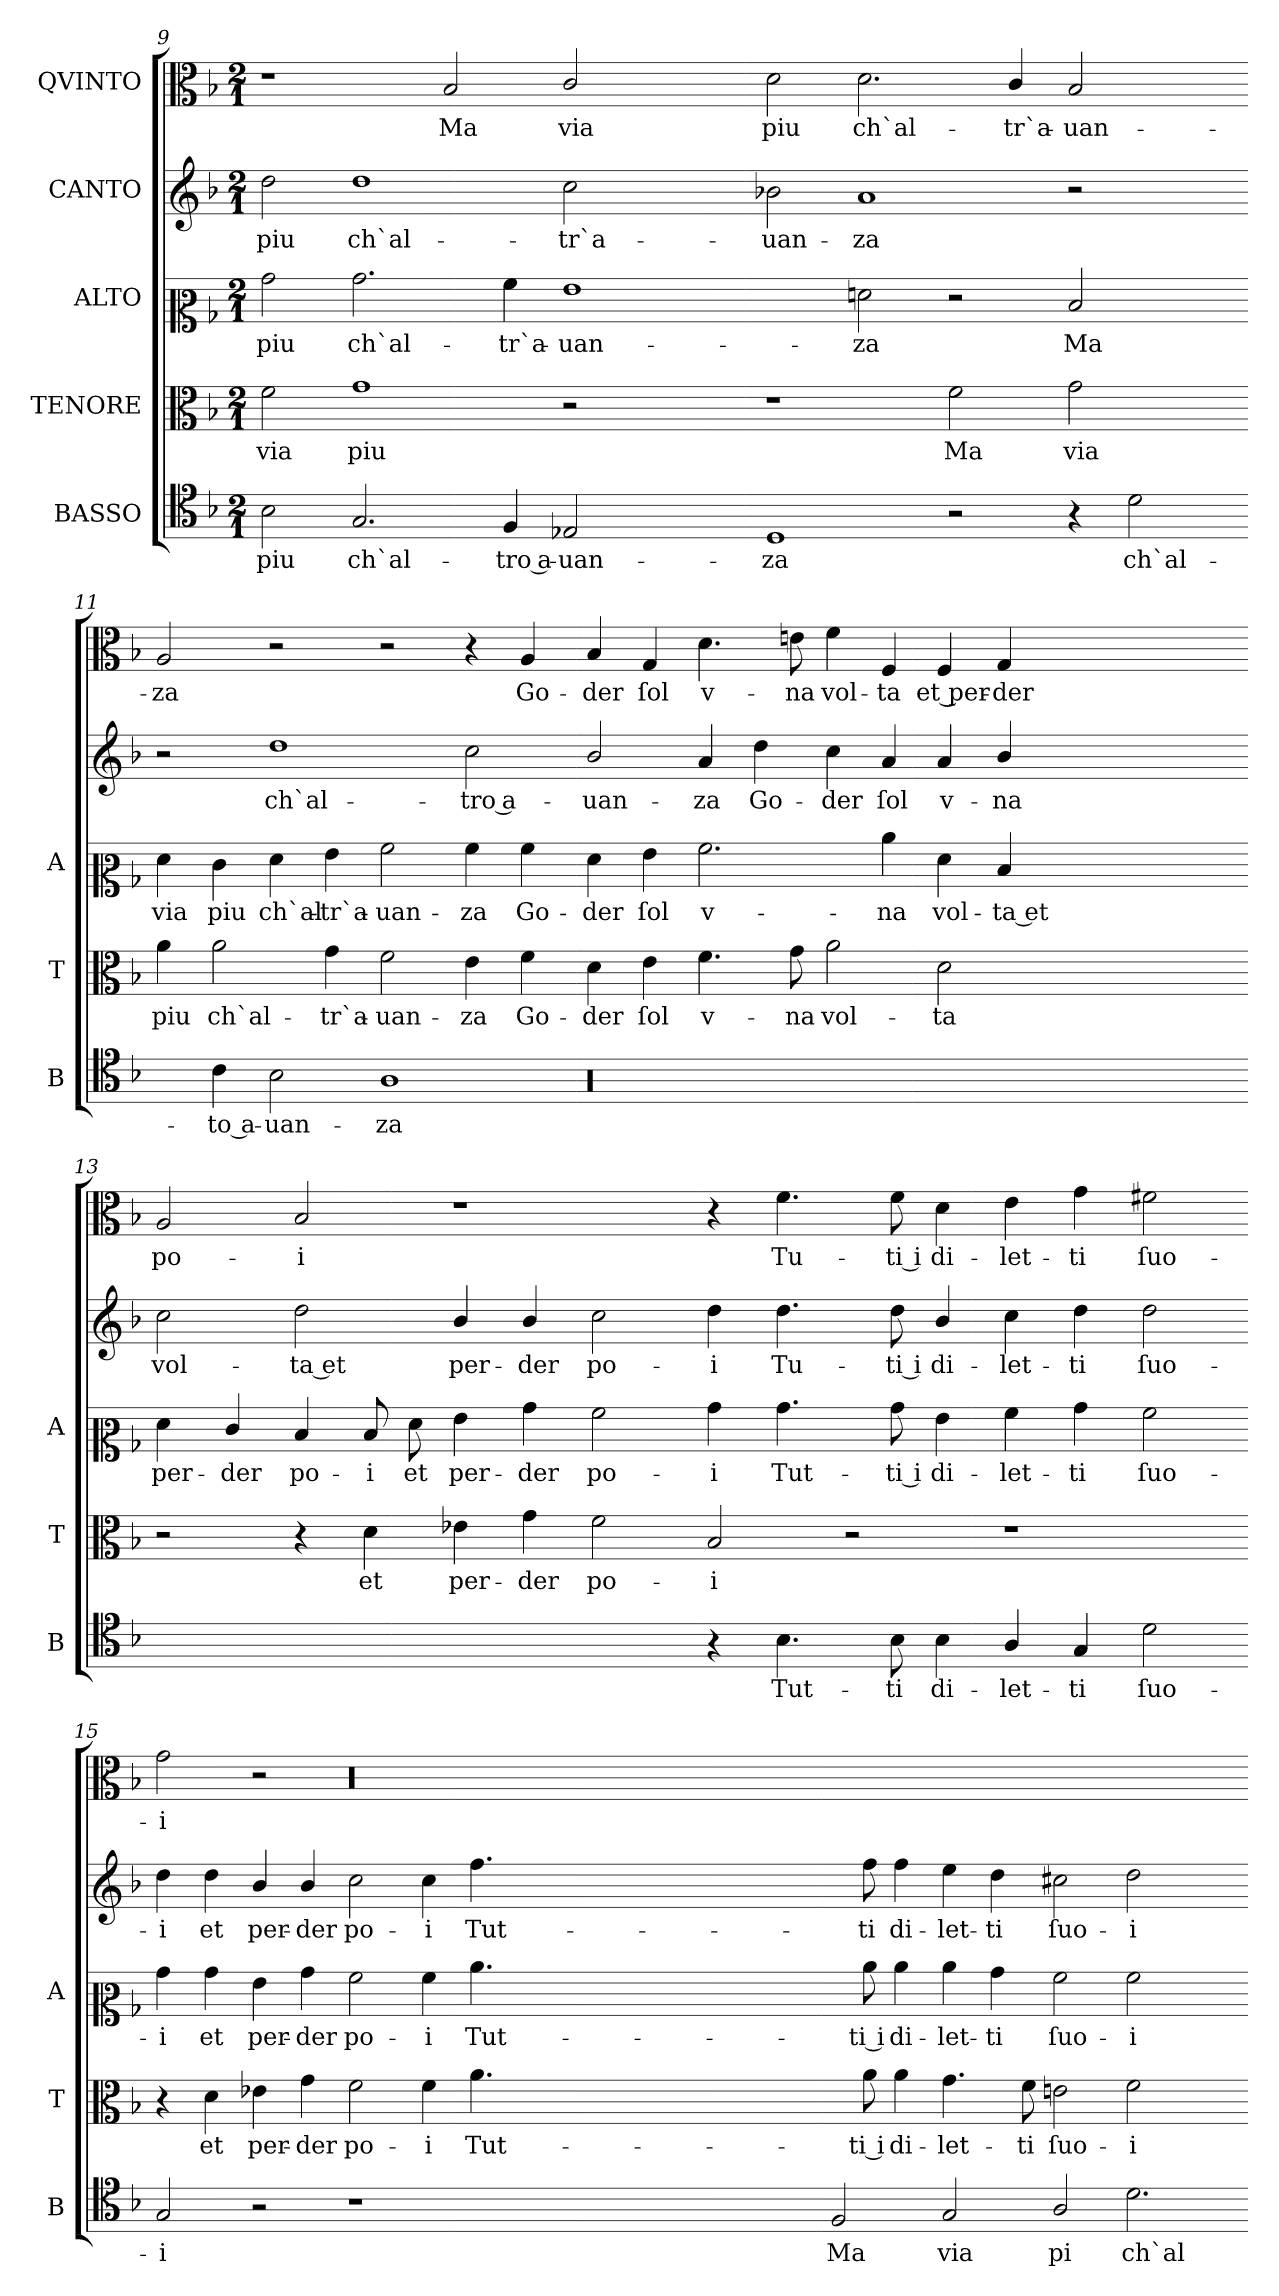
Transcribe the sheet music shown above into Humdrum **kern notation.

**kern	**text	**kern	**text	**kern	**text	**kern	**text	**kern	**text
*part5	*part5	*part4	*part4	*part3	*part3	*part2	*part2	*part1	*part1
*staff5	*staff5	*staff4	*staff4	*staff3	*staff3	*staff2	*staff2	*staff1	*staff1
*I"BASSO	*	*I"TENORE	*	*I"ALTO	*	*I"CANTO	*	*I"QVINTO	*
*I'B	*	*I'T	*	*I'A	*	*	*	*	*
*clefC4	*	*clefC3	*	*clefC2	*	*clefG2	*	*clefC3	*
*k[b-]	*	*k[b-]	*	*k[b-]	*	*k[b-]	*	*k[b-]	*
*d:	*	*d:	*	*d:	*	*d:	*	*d:	*
*M2/1	*	*M2/1	*	*M2/1	*	*M2/1	*	*M2/1	*
=9	=9	=9	=9	=9	=9	=9	=9	=9	=9
2B-\	piu	2f\	via	2b-\	piu	2dd\	piu	1r	.
2.G/	ch`al-	1g	piu	2.b-\	ch`al-	1dd	ch`al-	.	.
.	.	.	.	.	.	.	.	2B-/	Ma
4F/	-tro a-	.	.	4a\	-tr`a-	.	.	.	.
2E-X/	-uan-	2r	.	1g\	-uan-	2cc\	-tr`a-	2c/	via
2ryy	.	2ryy	.	.	.	2ryy	.	2ryy	.
=10-	=10-	=10-	=10-	=10-	=10-	=10-	=10-	=10-	=10-
1D	-za	1r	.	2ryy	.	2b-X\	-uan-	2d\	piu
.	.	.	.	2fn\	-za	1a	-za	2.d\	ch`al-
2r	.	2f\	Ma	2r	.	.	.	.	.
.	.	.	.	.	.	.	.	4c/	-tr`a-
!	!	!	!	!	!LO:LY:i	!	!	!	!
4r	.	2g\	via	2d/	Ma	2r	.	2B-/	-uan-
2d\	ch`al-	.	.	.	.	.	.	.	.
.	.	4ryy	.	4ryy	.	4ryy	.	4ryy	.
=11-	=11-	=11-	=11-	=11-	=11-	=11-	=11-	=11-	=11-
!	!	!	!	!	!LO:LY:i	!	!	!	!
4ryy	.	4a\	piu	4f\	via	2r	.	2A/	-za
!	!	!	!	!	!LO:LY:i	!	!	!	!
4c\	-to a-	2a\	ch`al-	4e\	piu	.	.	.	.
!	!	!	!	!	!LO:LY:i	!	!	!	!
2B-\	-uan-	.	.	4f\	ch`al-	1dd	ch`al-	2r	.
!	!	!	!	!	!LO:LY:i	!	!	!	!
.	.	4g\	-tr`a-	4g\	-tr`a-	.	.	.	.
!	!	!	!	!	!LO:LY:i	!	!	!	!
1A	-za	2f\	-uan-	2a\	-uan-	.	.	2r	.
!	!	!	!	!	!LO:LY:i	!	!	!	!
.	.	4e\	-za	4a\	-za	2cc\	-tro a-	4r	.
.	.	4f\	Go-	4a\	Go-	.	.	4A/	Go-
=12-	=12-	=12-	=12-	=12-	=12-	=12-	=12-	=12-	=12-
00r	.	4d\	-der	4f\	-der	2b-/	-uan-	4B-/	-der
.	.	4e\	ſol	4g\	ſol	.	.	4G/	ſol
.	.	4.f\	v-	2.a\	v-	4a/	-za	4.d\	v-
.	.	.	.	.	.	4dd\	Go-	.	.
.	.	8g\	-na	.	.	.	.	8en\	-na
.	.	2a\	vol-	.	.	4cc\	-der	4f\	vol-
.	.	.	.	4cc\	-na	4a/	ſol	4F/	-ta
.	.	2d\	-ta	4f\	vol-	4a/	v-	4F/	et per-
.	.	.	.	4d/	-ta et	4b-/	-na	4G/	-der
.	.	0ryy	.	0ryy	.	0ryy	.	0ryy	.
=13-	=13-	=13-	=13-	=13-	=13-	=13-	=13-	=13-	=13-
0ryy	.	2r	.	4f\	per-	2cc\	vol-	2A/	po-
.	.	.	.	4e/	-der	.	.	.	.
.	.	4r	.	4d/	po-	2dd\	-ta et	2B-/	-i
.	.	4d\	et	8d/	-i	.	.	.	.
.	.	.	.	8f\	et	.	.	.	.
.	.	4e-X\	per-	4g\	per-	4b-/	per-	1r	.
.	.	4g\	-der	4b-\	-der	4b-/	-der	.	.
.	.	2f\	po-	2a\	po-	2cc\	po-	.	.
=14-	=14-	=14-	=14-	=14-	=14-	=14-	=14-	=14-	=14-
4r	.	2B-/	-i	4b-\	-i	4dd\	-i	4r	.
4.B-\	Tut-	.	.	4.b-\	Tut-	4.dd\	Tu-	4.f\	Tu-
.	.	2r	.	.	.	.	.	.	.
8B-\	-ti	.	.	8b-\	-ti i	8dd\	-ti i	8f\	-ti i
4B-\	di-	.	.	4g\	di-	4b-/	di-	4d\	di-
4A/	-let-	1r	.	4a\	-let-	4cc\	-let-	4e\	-let-
4G/	-ti	.	.	4b-\	-ti	4dd\	-ti	4g\	-ti
2d\	ſuo-	.	.	2a\	ſuo-	2dd\	ſuo-	2f#X\	ſuo-
=15-	=15-	=15-	=15-	=15-	=15-	=15-	=15-	=15-	=15-
2G/	-i	4r	.	4b-\	-i	4dd\	-i	2g\	-i
!	!	!	!LO:LY:i	!	!	!	!	!	!
.	.	4d\	et	4b-\	et	4dd\	et	.	.
!	!	!	!LO:LY:i	!	!	!	!	!	!
2r	.	4e-X\	per-	4g\	per-	4b-/	per-	2r	.
!	!	!	!LO:LY:i	!	!	!	!	!	!
.	.	4g\	-der	4b-\	-der	4b-/	-der	.	.
!	!	!	!LO:LY:i	!	!	!	!	!	!
1r	.	2f\	po-	2a\	po-	2cc\	po-	00r	.
!	!	!	!LO:LY:i	!	!	!	!	!	!
.	.	4f\	-i	4a\	-i	4cc\	-i	.	.
.	.	4.a\	Tut-	4.cc\	Tut-	4.ff\	Tut-	.	.
0.ryy	.	.	.	.	.	.	.	.	.
.	.	0ryy	.	0ryy	.	0ryy	.	.	.
.	.	2..ryy	.	2..ryy	.	2..ryy	.	.	.
=16-	=16-	=16-	=16-	=16-	=16-	=16-	=16-	=16-	=16-
2F/	Ma	8ryy	.	8ryy	.	8ryy	.	0ryy	.
.	.	8a\	-ti i	8cc\	-ti i	8ff\	-ti	.	.
.	.	4a\	di-	4cc\	di-	4ff\	di-	.	.
2G/	via	4.g\	-let-	4cc\	-let-	4ee\	-let-	.	.
.	.	.	.	4b-\	-ti	4dd\	-ti	.	.
.	.	8f\	-ti	.	.	.	.	.	.
2A/	pi	2en\	ſuo-	2a\	ſuo-	2cc#X\	ſuo-	.	.
2.d\	ch`al-	2f\	-i	2a\	-i	2dd\	-i	.	.
.	.	4ryy	.	4ryy	.	4ryy	.	4ryy	.
=-	=-	=-	=-	=-	=-	=-	=-	=-	=-
*-	*-	*-	*-	*-	*-	*-	*-	*-	*-
